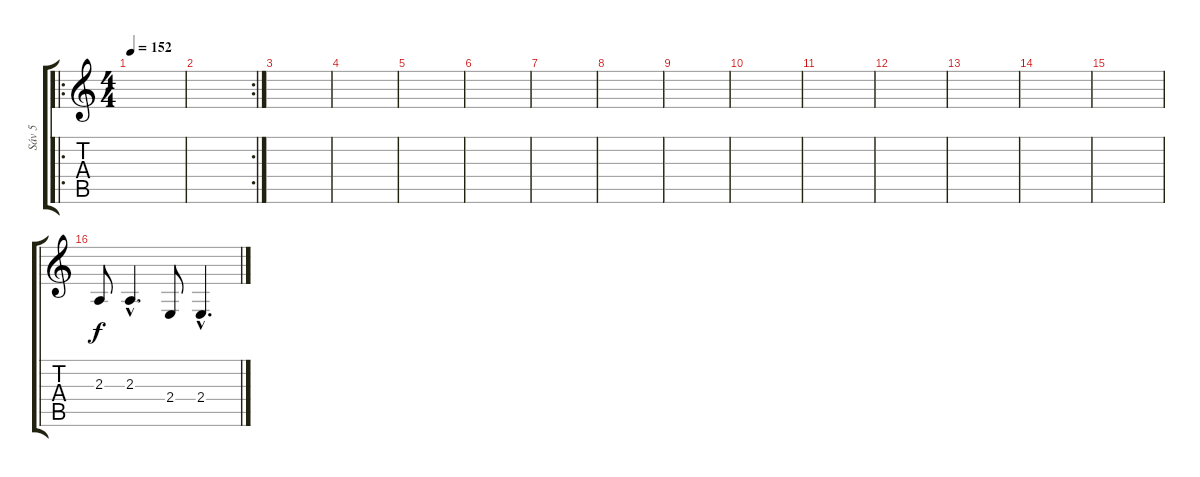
\track ("Sáv 5" "Sáv 5") {instrument lead5charang}
\staff {score tabs}
\tuning (E4 B3 G3 D3 A2 E2) {hide}
\ro
\ts (4 4)
\tempo 152
\clef g2
\ks c
|
\rc 2
|
|
|
|
|
|
|
|
|
|
|
|
|
|
2.3.8 2.3{hac}.4{d} 2.4.8 2.4{hac}.4{d}
